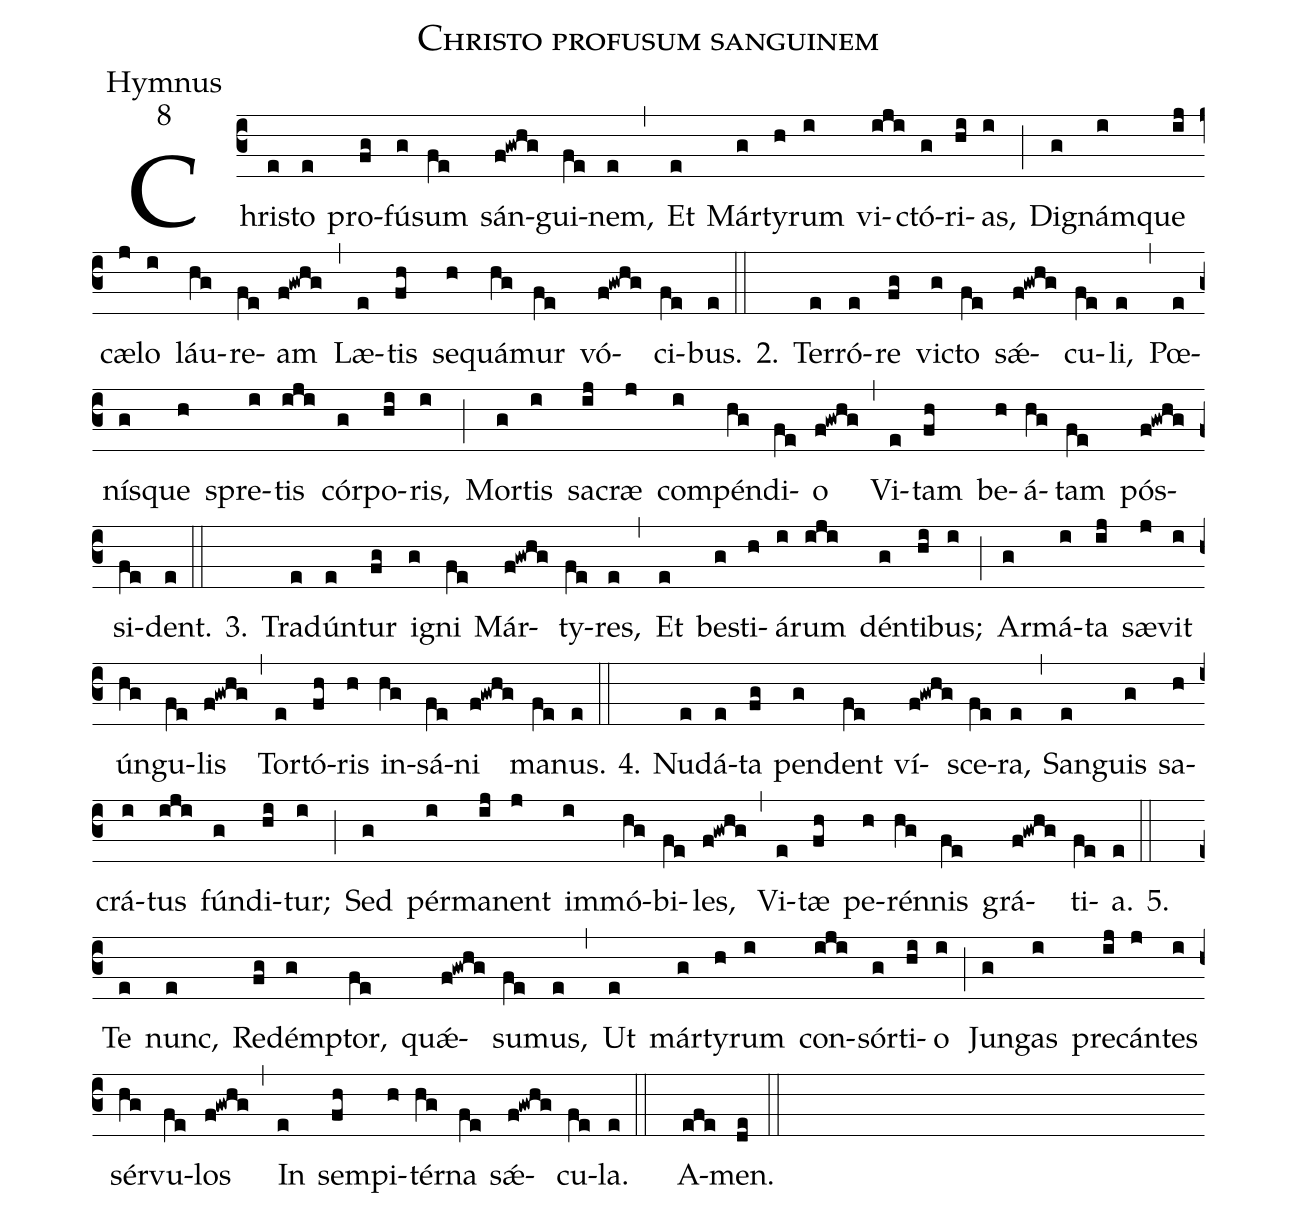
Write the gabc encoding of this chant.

name:Christo profusum sanguinem;
office-part:Hymnus;
mode:8;
%%
(c3)Chri(e)sto(e) pro(fg)fú(g)sum(fe) sán(f!gwhg)gui(fe)nem,(e) (,)
Et(e) Már(g)ty(h)rum(i) vi(iji)ctó(g)ri(hi)as,(i) (;)
Di(g)gnám(i)que(ij) cæ(j)lo(i) láu(hg)re(fe)am(f!gwhg) (,)
Læ(e)tis(fh) se(h)quá(hg)mur(fe) vó(f!gwhg)ci(fe)bus.(e::)

2.() Ter(e)ró(e)re(fg) vi(g)cto(fe) sǽ(f!gwhg)cu(fe)li,(e) (,)
Pœ(e)nís(g)que(h) spre(i)tis(iji) cór(g)po(hi)ris,(i) (;)
Mor(g)tis(i) sa(ij)cræ(j) com(i)pén(hg)di(fe)o(f!gwhg) (,)
Vi(e)tam(fh) be(h)á(hg)tam(fe) pós(f!gwhg)si(fe)dent.(e::)

3.() Tra(e)dún(e)tur(fg) i(g)gni(fe) Már(f!gwhg)ty(fe)res,(e) (,)
Et(e) be(g)sti(h)á(i)rum(iji) dén(g)ti(hi)bus;(i) (;)
Ar(g)má(i)ta(ij) sæ(j)vit(i) ún(hg)gu(fe)lis(f!gwhg) (,)
Tor(e)tó(fh)ris(h) in(hg)sá(fe)ni(f!gwhg) ma(fe)nus.(e::)

4.() Nu(e)dá(e)ta(fg) pen(g)dent(fe) ví(f!gwhg)sce(fe)ra,(e) (,)
San(e)guis(g) sa(h)crá(i)tus(iji) fún(g)di(hi)tur;(i) (;)
Sed(g) pér(i)ma(ij)nent(j) im(i)mó(hg)bi(fe)les,(f!gwhg) (,)
Vi(e)tæ(fh) pe(h)rén(hg)nis(fe) grá(f!gwhg)ti(fe)a.(e::)

5.() Te(e) nunc,(e) Re(fg)dém(g)ptor,(fe) quǽ(f!gwhg)su(fe)mus,(e) (,)
Ut(e) már(g)ty(h)rum(i) con(iji)sór(g)ti(hi)o(i) (;)
Jun(g)gas(i) pre(ij)cán(j)tes(i) sér(hg)vu(fe)los(f!gwhg) (,)
In(e) sem(fh)pi(h)tér(hg)na(fe) sǽ(f!gwhg)cu(fe)la.(e::)
A(efe)men.(de::)
